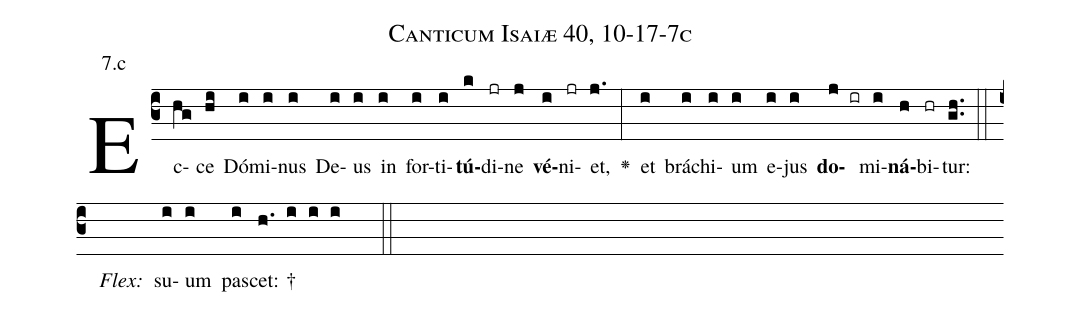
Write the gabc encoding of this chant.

name: Canticum Isaiæ 40, 10-17-7c;
annotation: 7.c;
%%
(c3)Ec(hg)ce(hi) Dó(i)mi(i)nus(i) De(i)us(i) in(i) for(i)ti(i)<b>tú</b>(k)di(jr)ne(j) <b>vé</b>(i)ni(jr)et,(j.) <v>\greheightstar</v>(:) et(i) brá(i)chi(i)um(i) e(i)jus(i) <b>do</b>(j ir)mi(i)<b>ná</b>(h)bi(hr)tur:(gh..) (::)
<i>Flex:</i>()  su(i)um(i) pa(i)scet: †(h. i i i  ::)

%E(i) u(i) o(j) u(i) a(h) e.(gh..) (::)
